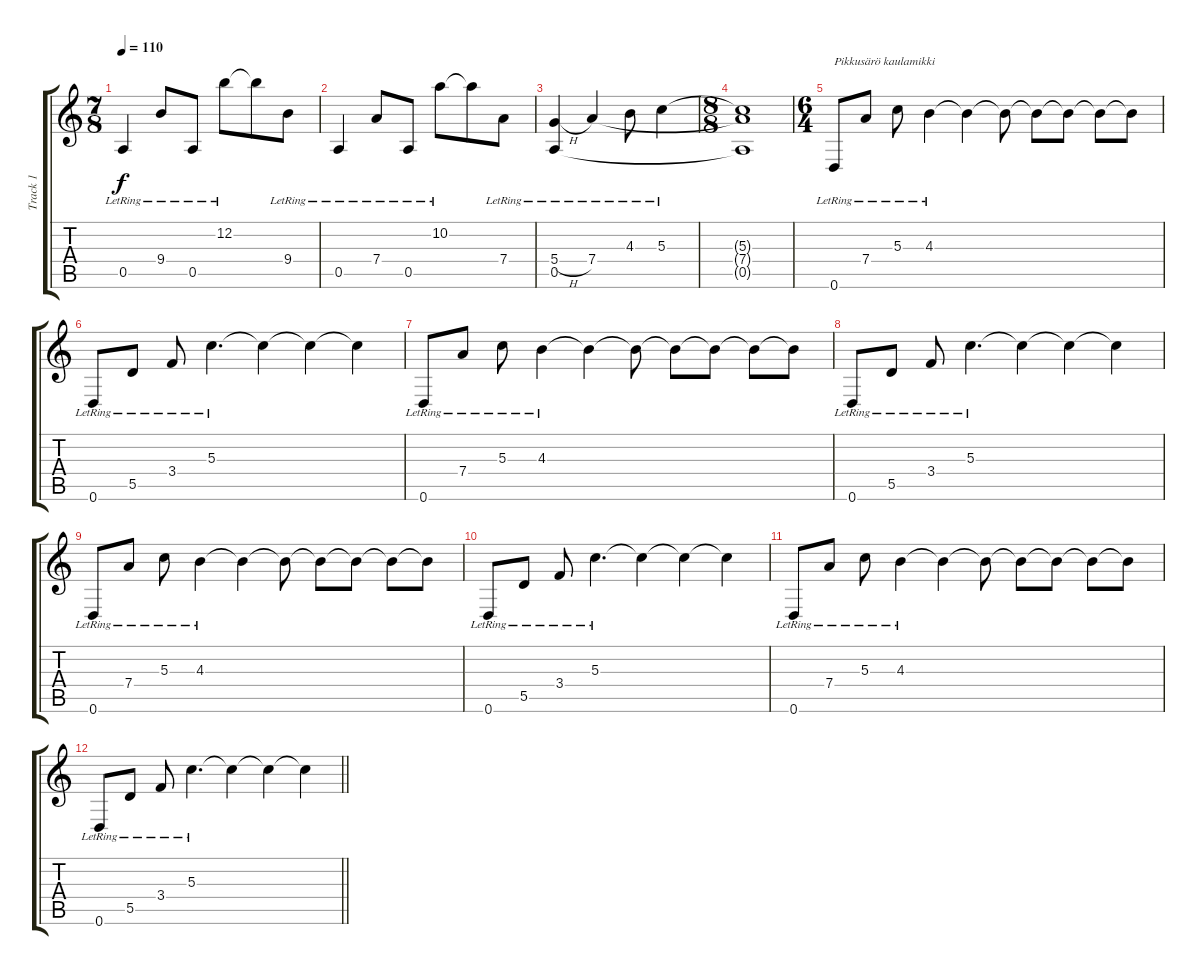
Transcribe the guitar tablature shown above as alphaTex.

\track ("Track 1" "Track 1") {instrument distortionguitar}
\staff {score tabs}
\tuning (E4 B3 G3 D3 A2 D2) {hide}
\ts (7 8)
\tempo 110
\clef g2
\ks c
0.5{lr}.4{dy f} 9.4{lr}.8 0.5{lr}.8 12.2{lr}.8 12.2{t}.8 9.4{lr}.8 |
0.5{lr}.4 7.4{lr}.8 0.5{lr}.8 10.2{lr}.8 10.2{t}.8 7.4{lr}.8 |
(5.4{h lr} 0.5{lr}).4 7.4{lr}.4 4.3{lr}.8 5.3{lr}.4 |
\ts (8 8)
(5.3{t} 7.4{t} 0.5{t}).1 |
\ts (6 4)
0.6{lr}.8{txt "Pikkusärö kaulamikki" volume 5 instrument electricguitarjazz} 7.4{lr}.8 5.3{lr}.8 4.3{lr}.4 4.3{t}.4 4.3{t}.8 4.3{t}.8 4.3{t}.8 4.3{t}.8 4.3{t}.8 |
0.6{lr}.8 5.5{lr}.8 3.4{lr}.8 5.3{lr}.4{d} 5.3{t}.4 5.3{t}.4 5.3{t}.4 |
0.6{lr}.8{instrument electricguitarjazz} 7.4{lr}.8 5.3{lr}.8 4.3{lr}.4 4.3{t}.4 4.3{t}.8 4.3{t}.8 4.3{t}.8 4.3{t}.8 4.3{t}.8 |
0.6{lr}.8 5.5{lr}.8 3.4{lr}.8 5.3{lr}.4{d} 5.3{t}.4 5.3{t}.4 5.3{t}.4 |
0.6{lr}.8{instrument electricguitarjazz} 7.4{lr}.8 5.3{lr}.8 4.3{lr}.4 4.3{t}.4 4.3{t}.8 4.3{t}.8 4.3{t}.8 4.3{t}.8 4.3{t}.8 |
0.6{lr}.8 5.5{lr}.8 3.4{lr}.8 5.3{lr}.4{d} 5.3{t}.4 5.3{t}.4 5.3{t}.4 |
0.6{lr}.8{instrument electricguitarjazz} 7.4{lr}.8 5.3{lr}.8 4.3{lr}.4 4.3{t}.4 4.3{t}.8 4.3{t}.8 4.3{t}.8 4.3{t}.8 4.3{t}.8 |
\barLineRight lightlight
0.6{lr}.8 5.5{lr}.8 3.4{lr}.8 5.3{lr}.4{d} 5.3{t}.4 5.3{t}.4 5.3{t}.4
